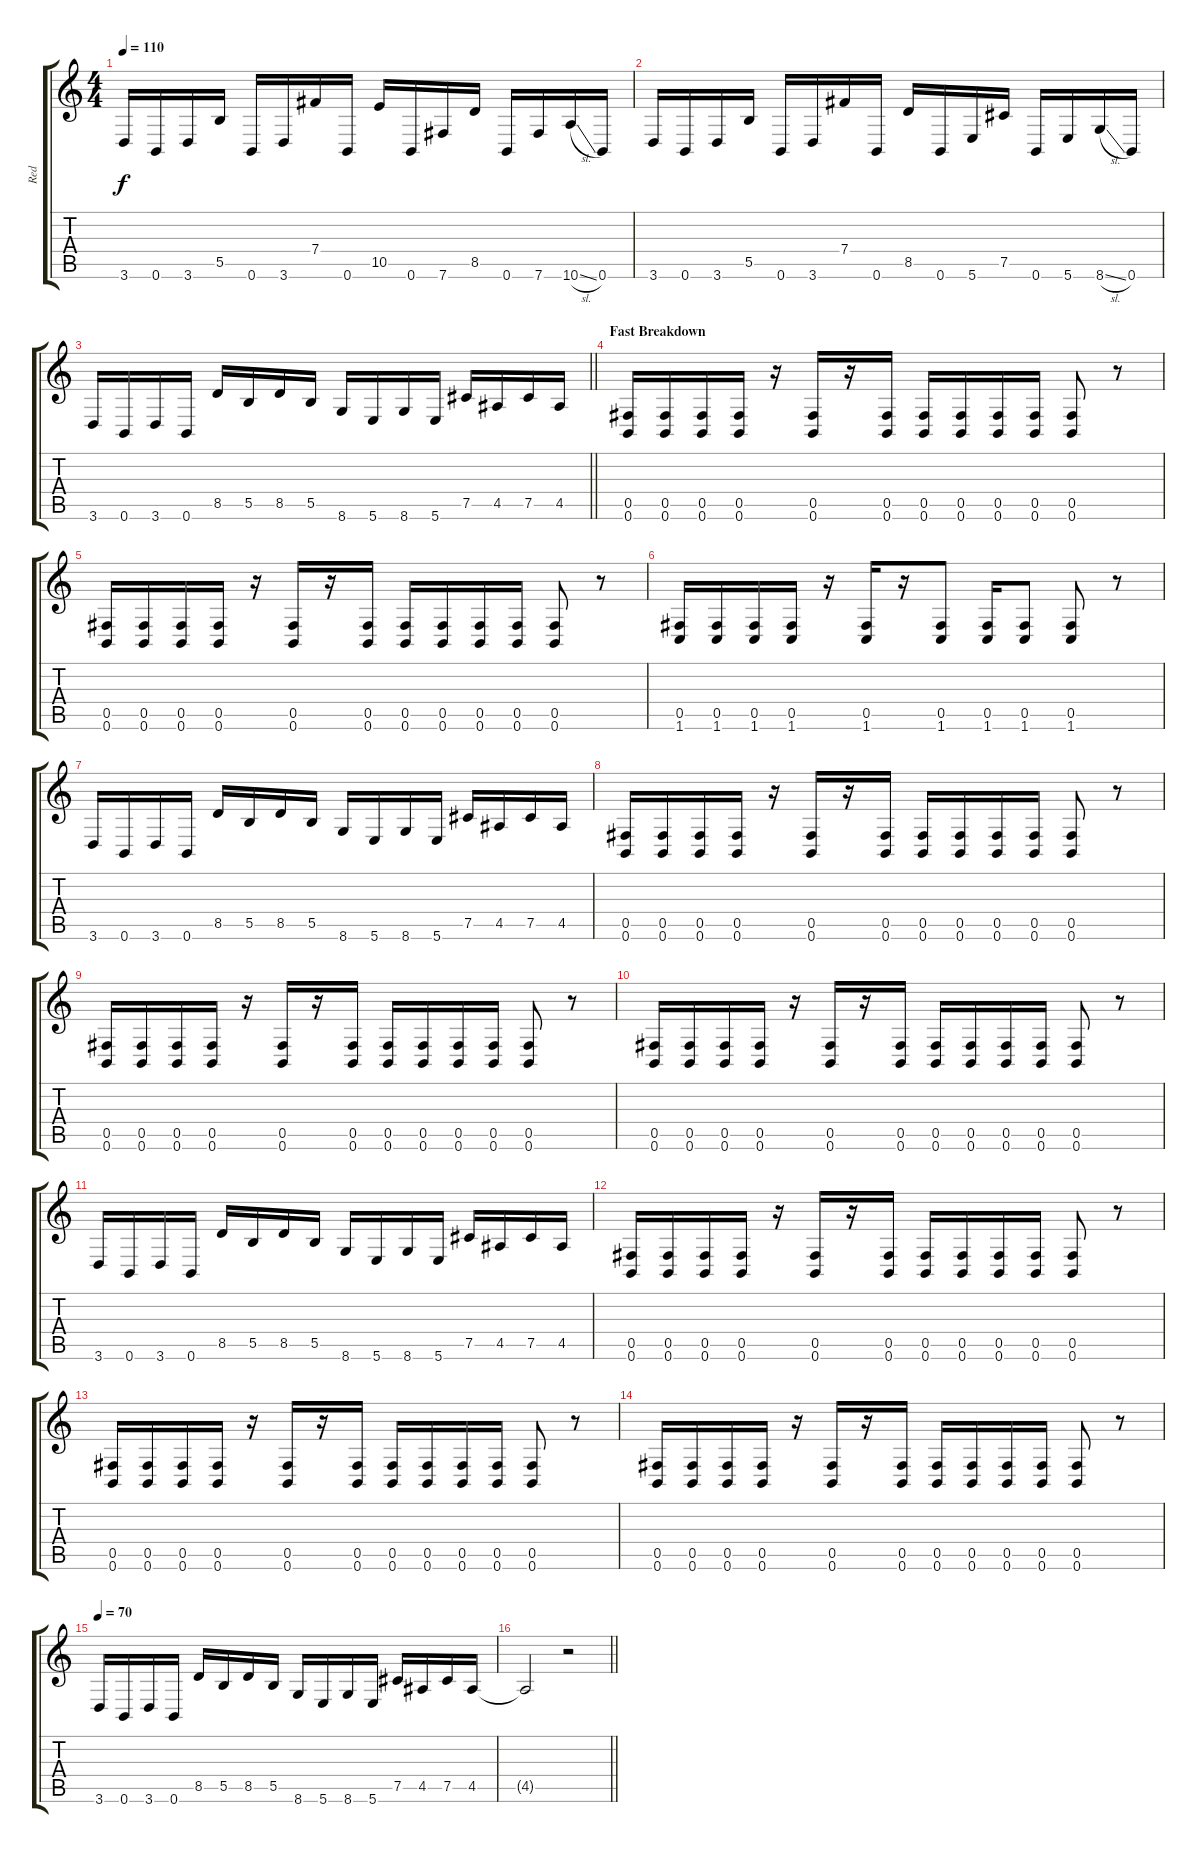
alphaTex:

\track ("Red" "Red") {instrument distortionguitar}
\staff {score tabs}
\tuning (Db4 Ab3 E3 B2 Gb2 B1) {hide}
\ts (4 4)
\tempo 110
\clef g2
\ks c
3.6.16{dy f} 0.6.16 3.6.16 5.5.16 0.6.16 3.6.16 7.4.16 0.6.16 10.5.16 0.6.16 7.6.16 8.5.16 0.6.16 7.6.16 10.6{sl}.16 0.6.16 |
3.6.16 0.6.16 3.6.16 5.5.16 0.6.16 3.6.16 7.4.16 0.6.16 8.5.16 0.6.16 5.6.16 7.5.16 0.6.16 5.6.16 8.6{sl}.16 0.6.16 |
\barLineRight lightlight
3.6.16 0.6.16 3.6.16 0.6.16 8.5.16 5.5.16 8.5.16 5.5.16 8.6.16 5.6.16 8.6.16 5.6.16 7.5.16 4.5.16 7.5.16 4.5.16 |
\section ("" "Fast Breakdown")
(0.5 0.6).16 (0.5 0.6).16 (0.5 0.6).16 (0.5 0.6).16 r.16 (0.5 0.6).16 r.16 (0.5 0.6).16 (0.5 0.6).16 (0.5 0.6).16 (0.5 0.6).16 (0.5 0.6).16 (0.5 0.6).8 r.8 |
(0.5 0.6).16 (0.5 0.6).16 (0.5 0.6).16 (0.5 0.6).16 r.16 (0.5 0.6).16 r.16 (0.5 0.6).16 (0.5 0.6).16 (0.5 0.6).16 (0.5 0.6).16 (0.5 0.6).16 (0.5 0.6).8 r.8 |
(0.5 1.6).16 (0.5 1.6).16 (0.5 1.6).16 (0.5 1.6).16 r.16 (0.5 1.6).16 r.16 (0.5 1.6).8 (0.5 1.6).16 (0.5 1.6).8 (0.5 1.6).8 r.8 |
3.6.16 0.6.16 3.6.16 0.6.16 8.5.16 5.5.16 8.5.16 5.5.16 8.6.16 5.6.16 8.6.16 5.6.16 7.5.16 4.5.16 7.5.16 4.5.16 |
(0.5 0.6).16 (0.5 0.6).16 (0.5 0.6).16 (0.5 0.6).16 r.16 (0.5 0.6).16 r.16 (0.5 0.6).16 (0.5 0.6).16 (0.5 0.6).16 (0.5 0.6).16 (0.5 0.6).16 (0.5 0.6).8 r.8 |
(0.5 0.6).16 (0.5 0.6).16 (0.5 0.6).16 (0.5 0.6).16 r.16 (0.5 0.6).16 r.16 (0.5 0.6).16 (0.5 0.6).16 (0.5 0.6).16 (0.5 0.6).16 (0.5 0.6).16 (0.5 0.6).8 r.8 |
(0.5 0.6).16 (0.5 0.6).16 (0.5 0.6).16 (0.5 0.6).16 r.16 (0.5 0.6).16 r.16 (0.5 0.6).16 (0.5 0.6).16 (0.5 0.6).16 (0.5 0.6).16 (0.5 0.6).16 (0.5 0.6).8 r.8 |
3.6.16 0.6.16 3.6.16 0.6.16 8.5.16 5.5.16 8.5.16 5.5.16 8.6.16 5.6.16 8.6.16 5.6.16 7.5.16 4.5.16 7.5.16 4.5.16 |
(0.5 0.6).16 (0.5 0.6).16 (0.5 0.6).16 (0.5 0.6).16 r.16 (0.5 0.6).16 r.16 (0.5 0.6).16 (0.5 0.6).16 (0.5 0.6).16 (0.5 0.6).16 (0.5 0.6).16 (0.5 0.6).8 r.8 |
(0.5 0.6).16 (0.5 0.6).16 (0.5 0.6).16 (0.5 0.6).16 r.16 (0.5 0.6).16 r.16 (0.5 0.6).16 (0.5 0.6).16 (0.5 0.6).16 (0.5 0.6).16 (0.5 0.6).16 (0.5 0.6).8 r.8 |
(0.5 0.6).16 (0.5 0.6).16 (0.5 0.6).16 (0.5 0.6).16 r.16 (0.5 0.6).16 r.16 (0.5 0.6).16 (0.5 0.6).16 (0.5 0.6).16 (0.5 0.6).16 (0.5 0.6).16 (0.5 0.6).8 r.8 |
\tempo 70
3.6.16 0.6.16 3.6.16 0.6.16 8.5.16 5.5.16 8.5.16 5.5.16 8.6.16 5.6.16 8.6.16 5.6.16 7.5.16 4.5.16 7.5.16 4.5.16 |
\barLineRight lightlight
4.5{t}.2 r.2
